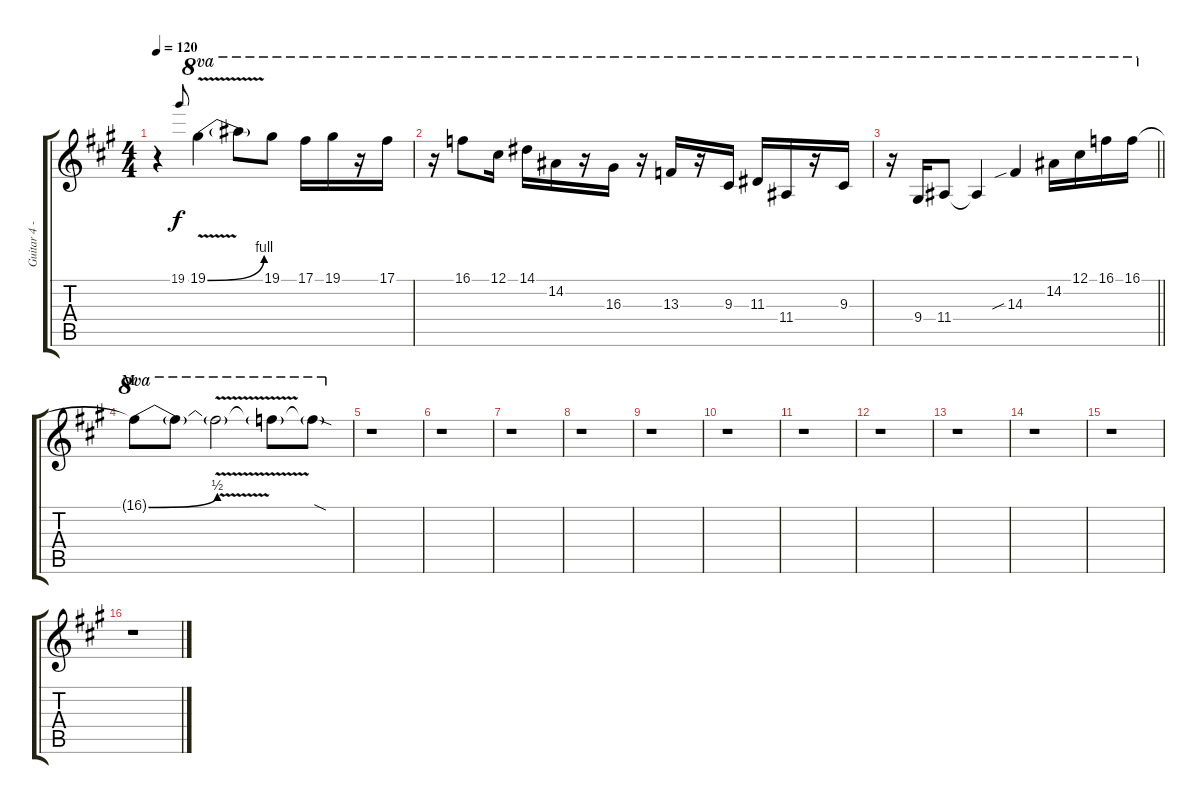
\track ("Guitar 4 - Uruha" "Guitar 4 -") {instrument distortionguitar}
\staff {score tabs}
\tuning (Db4 Ab3 E3 B2 Gb2 Db2) {hide}
\ts (4 4)
\tempo 120
\clef g2
\ks a
r.4{dy f} 19.1.8{gr onbeat} 19.1{be (bend 0 0 60 4) v}.4{ot 8va} 19.1{t}.8{ot 8va} 19.1.8{ot 8va} 17.1.16{ot 8va} 19.1.16{ot 8va} r.16{ot 8va} 17.1.16{ot 8va} |
r.16{ot 8va} 16.1.8{ot 8va} 12.1.16{ot 8va} 14.1.16{ot 8va} 14.2.16{ot 8va} r.16{ot 8va} 16.3.16{ot 8va} r.16{ot 8va} 13.3.16{ot 8va} r.16{ot 8va} 9.3.16{ot 8va} 11.3.16{ot 8va} 11.4.16{ot 8va} r.16{ot 8va} 9.3.16{ot 8va} |
\barLineRight lightlight
r.16{ot 8va} 9.4.16{ot 8va} 11.4.8{ot 8va} 11.4{t}.4{ot 8va} 14.3{sib}.4{ot 8va} 14.2.16{ot 8va} 12.1.16{ot 8va} 16.1.16{ot 8va} 16.1.16{ot 8va} |
\section ("" "M")
16.1{be (bend 0 0 60 2) t}.8{ot 8va} 16.1{t}.8{ot 8va} 16.1{v t}.2{ot 8va} 16.1{t}.8{ot 8va} 16.1{sod t}.8{ot 8va} |
r.1 |
r.1 |
r.1 |
r.1 |
r.1 |
r.1 |
r.1 |
r.1 |
r.1 |
r.1 |
r.1 |
r.1
